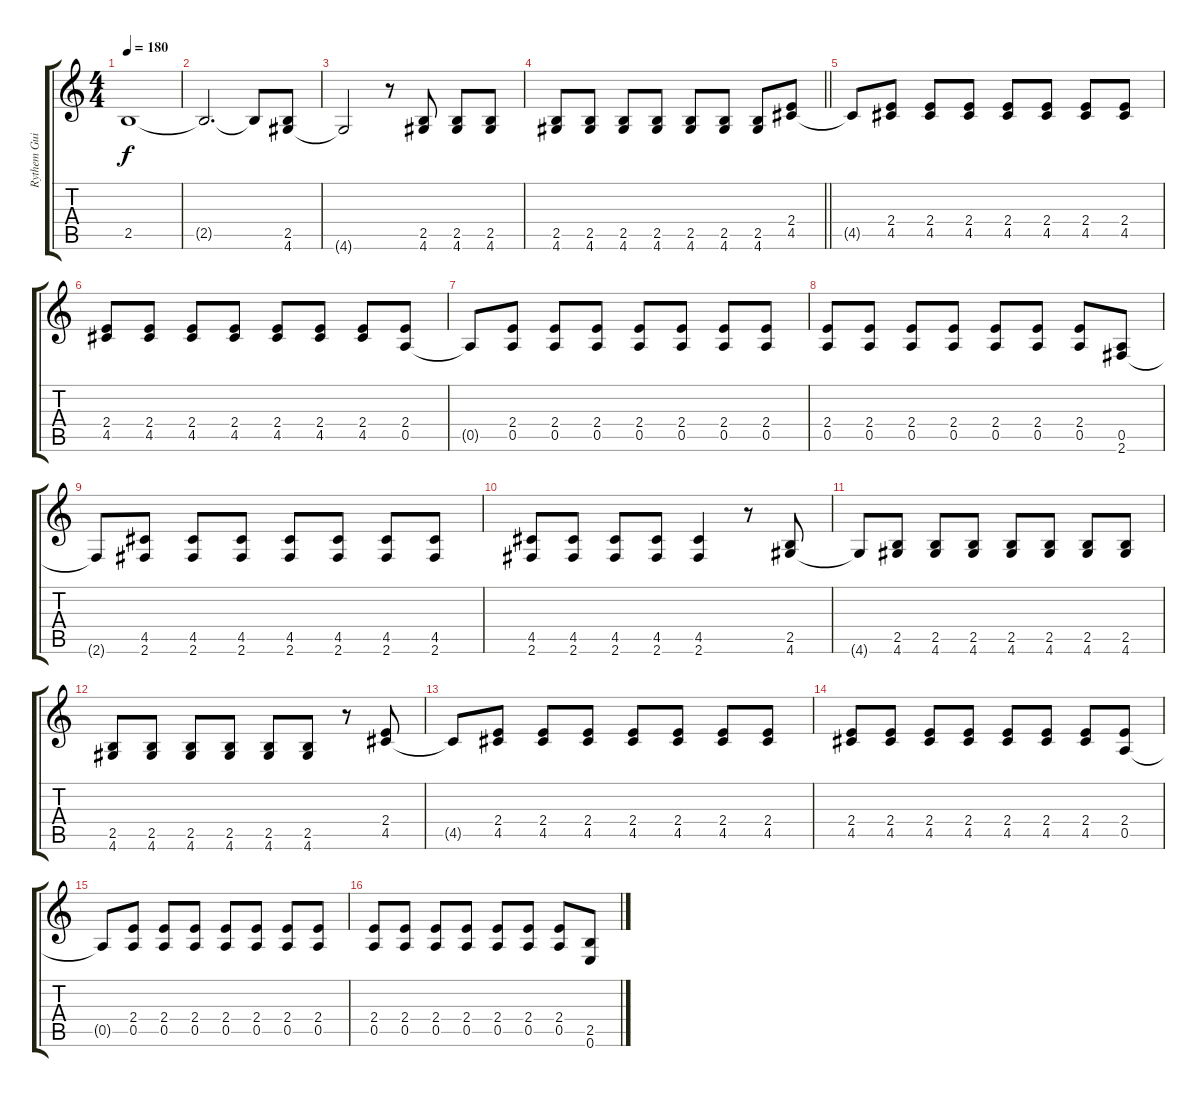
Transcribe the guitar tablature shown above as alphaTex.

\track ("Rythem Guitar" "Rythem Gui") {instrument overdrivenguitar}
\staff {score tabs}
\tuning (E4 B3 G3 D3 A2 E2) {hide}
\ts (4 4)
\tempo 180
\clef g2
\ks c
2.5{t}.1{dy f} |
2.5{t}.2{d} 2.5{t}.8 (2.5 4.6).8 |
4.6{t}.2 r.8 (2.5 4.6).8 (2.5 4.6).8 (2.5 4.6).8 |
\barLineRight lightlight
(2.5 4.6).8 (2.5 4.6).8 (2.5 4.6).8 (2.5 4.6).8 (2.5 4.6).8 (2.5 4.6).8 (2.5 4.6).8 (2.4 4.5).8 |
4.5{t}.8 (2.4 4.5).8 (2.4 4.5).8 (2.4 4.5).8 (2.4 4.5).8 (2.4 4.5).8 (2.4 4.5).8 (2.4 4.5).8 |
(2.4 4.5).8 (2.4 4.5).8 (2.4 4.5).8 (2.4 4.5).8 (2.4 4.5).8 (2.4 4.5).8 (2.4 4.5).8 (2.4 0.5).8 |
0.5{t}.8 (2.4 0.5).8 (2.4 0.5).8 (2.4 0.5).8 (2.4 0.5).8 (2.4 0.5).8 (2.4 0.5).8 (2.4 0.5).8 |
(2.4 0.5).8 (2.4 0.5).8 (2.4 0.5).8 (2.4 0.5).8 (2.4 0.5).8 (2.4 0.5).8 (2.4 0.5).8 (0.5 2.6).8 |
2.6{t}.8 (4.5 2.6).8 (4.5 2.6).8 (4.5 2.6).8 (4.5 2.6).8 (4.5 2.6).8 (4.5 2.6).8 (4.5 2.6).8 |
(4.5 2.6).8 (4.5 2.6).8 (4.5 2.6).8 (4.5 2.6).8 (4.5 2.6).4 r.8 (2.5 4.6).8 |
4.6{t}.8 (2.5 4.6).8 (2.5 4.6).8 (2.5 4.6).8 (2.5 4.6).8 (2.5 4.6).8 (2.5 4.6).8 (2.5 4.6).8 |
(2.5 4.6).8 (2.5 4.6).8 (2.5 4.6).8 (2.5 4.6).8 (2.5 4.6).8 (2.5 4.6).8 r.8 (2.4 4.5).8 |
4.5{t}.8 (2.4 4.5).8 (2.4 4.5).8 (2.4 4.5).8 (2.4 4.5).8 (2.4 4.5).8 (2.4 4.5).8 (2.4 4.5).8 |
(2.4 4.5).8 (2.4 4.5).8 (2.4 4.5).8 (2.4 4.5).8 (2.4 4.5).8 (2.4 4.5).8 (2.4 4.5).8 (2.4 0.5).8 |
0.5{t}.8 (2.4 0.5).8 (2.4 0.5).8 (2.4 0.5).8 (2.4 0.5).8 (2.4 0.5).8 (2.4 0.5).8 (2.4 0.5).8 |
(2.4 0.5).8 (2.4 0.5).8 (2.4 0.5).8 (2.4 0.5).8 (2.4 0.5).8 (2.4 0.5).8 (2.4 0.5).8 (2.5 0.6).8
